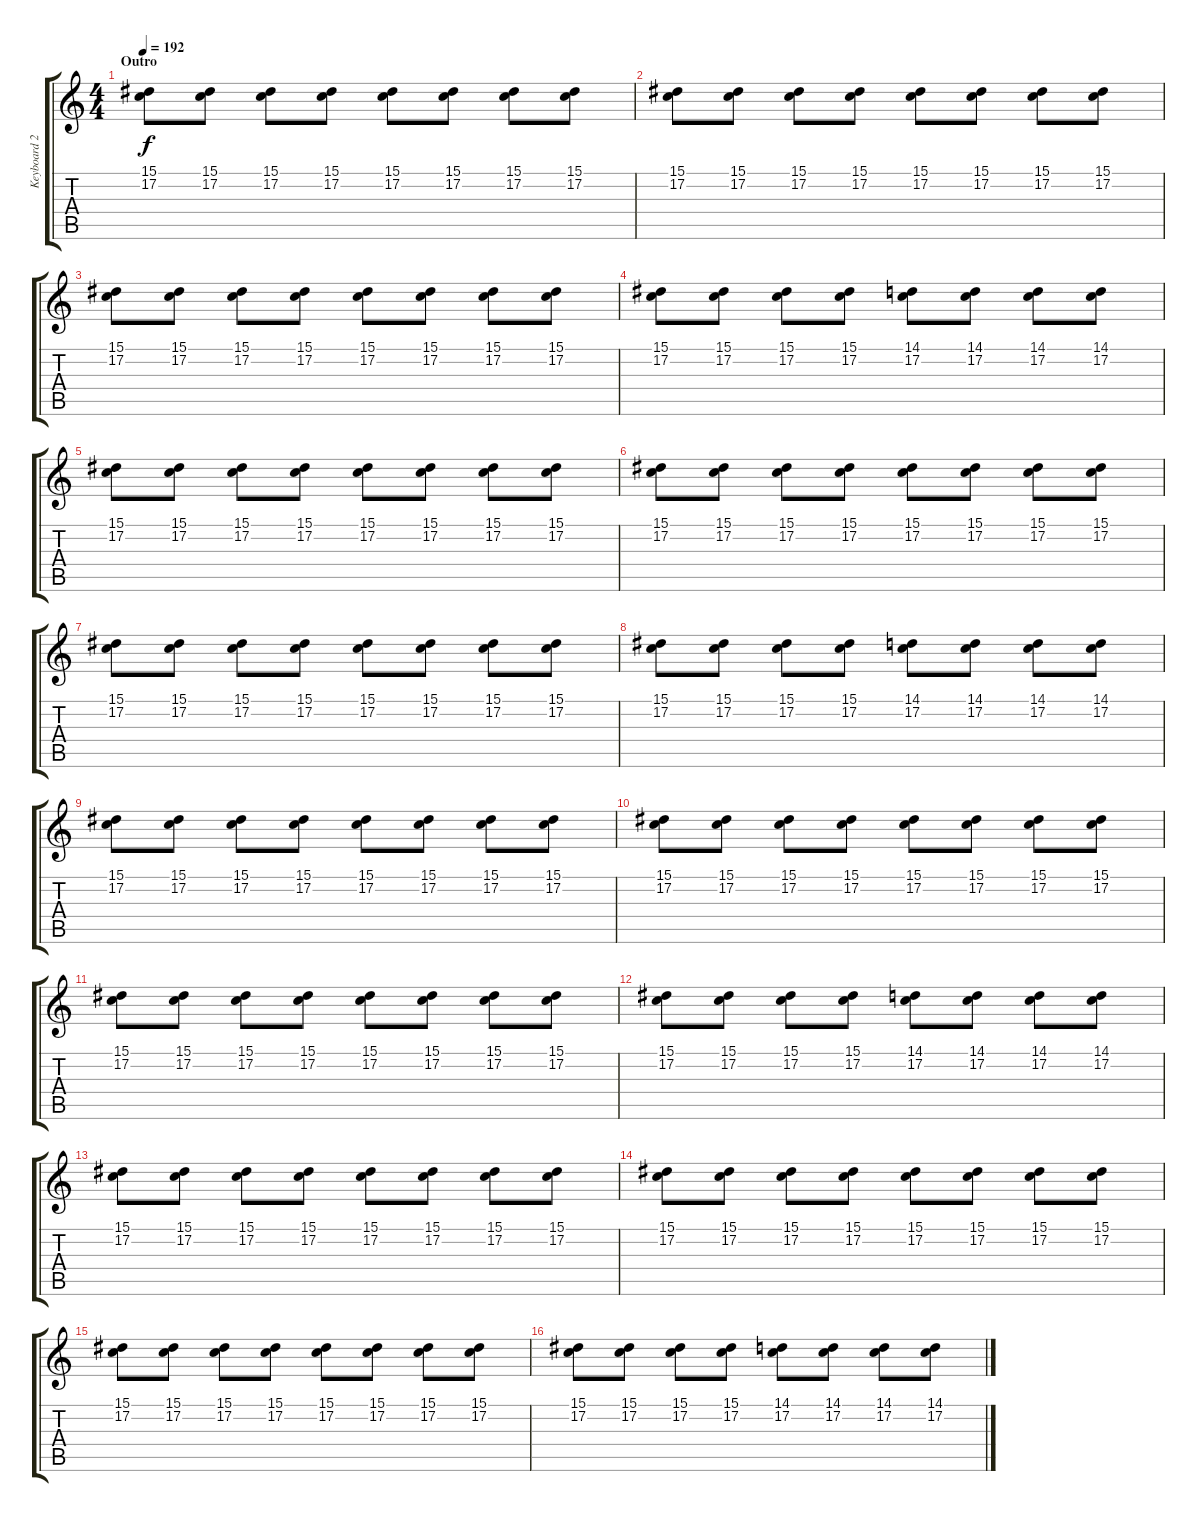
\track ("Keyboard 2" "Keyboard 2") {instrument harpsichord}
\staff {score tabs}
\tuning (C4 G3 Eb3 Bb2 F2 C2) {hide}
\ts (4 4)
\section ("" "Outro")
\tempo 192
\clef g2
\ks c
(15.1 17.2).8{dy f volume 8} (15.1 17.2).8 (15.1 17.2).8 (15.1 17.2).8 (15.1 17.2).8 (15.1 17.2).8 (15.1 17.2).8 (15.1 17.2).8 |
(15.1 17.2).8 (15.1 17.2).8 (15.1 17.2).8 (15.1 17.2).8 (15.1 17.2).8 (15.1 17.2).8 (15.1 17.2).8 (15.1 17.2).8 |
(15.1 17.2).8 (15.1 17.2).8 (15.1 17.2).8 (15.1 17.2).8 (15.1 17.2).8 (15.1 17.2).8 (15.1 17.2).8 (15.1 17.2).8 |
(15.1 17.2).8 (15.1 17.2).8 (15.1 17.2).8 (15.1 17.2).8 (14.1 17.2).8 (14.1 17.2).8 (14.1 17.2).8 (14.1 17.2).8 |
(15.1 17.2).8 (15.1 17.2).8 (15.1 17.2).8 (15.1 17.2).8 (15.1 17.2).8 (15.1 17.2).8 (15.1 17.2).8 (15.1 17.2).8 |
(15.1 17.2).8 (15.1 17.2).8 (15.1 17.2).8 (15.1 17.2).8 (15.1 17.2).8 (15.1 17.2).8 (15.1 17.2).8 (15.1 17.2).8 |
(15.1 17.2).8 (15.1 17.2).8 (15.1 17.2).8 (15.1 17.2).8 (15.1 17.2).8 (15.1 17.2).8 (15.1 17.2).8 (15.1 17.2).8 |
(15.1 17.2).8 (15.1 17.2).8 (15.1 17.2).8 (15.1 17.2).8 (14.1 17.2).8 (14.1 17.2).8 (14.1 17.2).8 (14.1 17.2).8 |
(15.1 17.2).8 (15.1 17.2).8 (15.1 17.2).8 (15.1 17.2).8 (15.1 17.2).8 (15.1 17.2).8 (15.1 17.2).8 (15.1 17.2).8 |
(15.1 17.2).8 (15.1 17.2).8 (15.1 17.2).8 (15.1 17.2).8 (15.1 17.2).8 (15.1 17.2).8 (15.1 17.2).8 (15.1 17.2).8 |
(15.1 17.2).8{volume 5} (15.1 17.2).8 (15.1 17.2).8 (15.1 17.2).8 (15.1 17.2).8 (15.1 17.2).8 (15.1 17.2).8 (15.1 17.2).8 |
(15.1 17.2).8 (15.1 17.2).8 (15.1 17.2).8 (15.1 17.2).8 (14.1 17.2).8 (14.1 17.2).8 (14.1 17.2).8 (14.1 17.2).8 |
(15.1 17.2).8{volume 3} (15.1 17.2).8 (15.1 17.2).8 (15.1 17.2).8 (15.1 17.2).8 (15.1 17.2).8 (15.1 17.2).8 (15.1 17.2).8 |
(15.1 17.2).8 (15.1 17.2).8 (15.1 17.2).8 (15.1 17.2).8 (15.1 17.2).8 (15.1 17.2).8 (15.1 17.2).8 (15.1 17.2).8 |
(15.1 17.2).8{volume 0} (15.1 17.2).8 (15.1 17.2).8 (15.1 17.2).8 (15.1 17.2).8 (15.1 17.2).8 (15.1 17.2).8 (15.1 17.2).8 |
(15.1 17.2).8 (15.1 17.2).8 (15.1 17.2).8 (15.1 17.2).8 (14.1 17.2).8 (14.1 17.2).8 (14.1 17.2).8 (14.1 17.2).8
